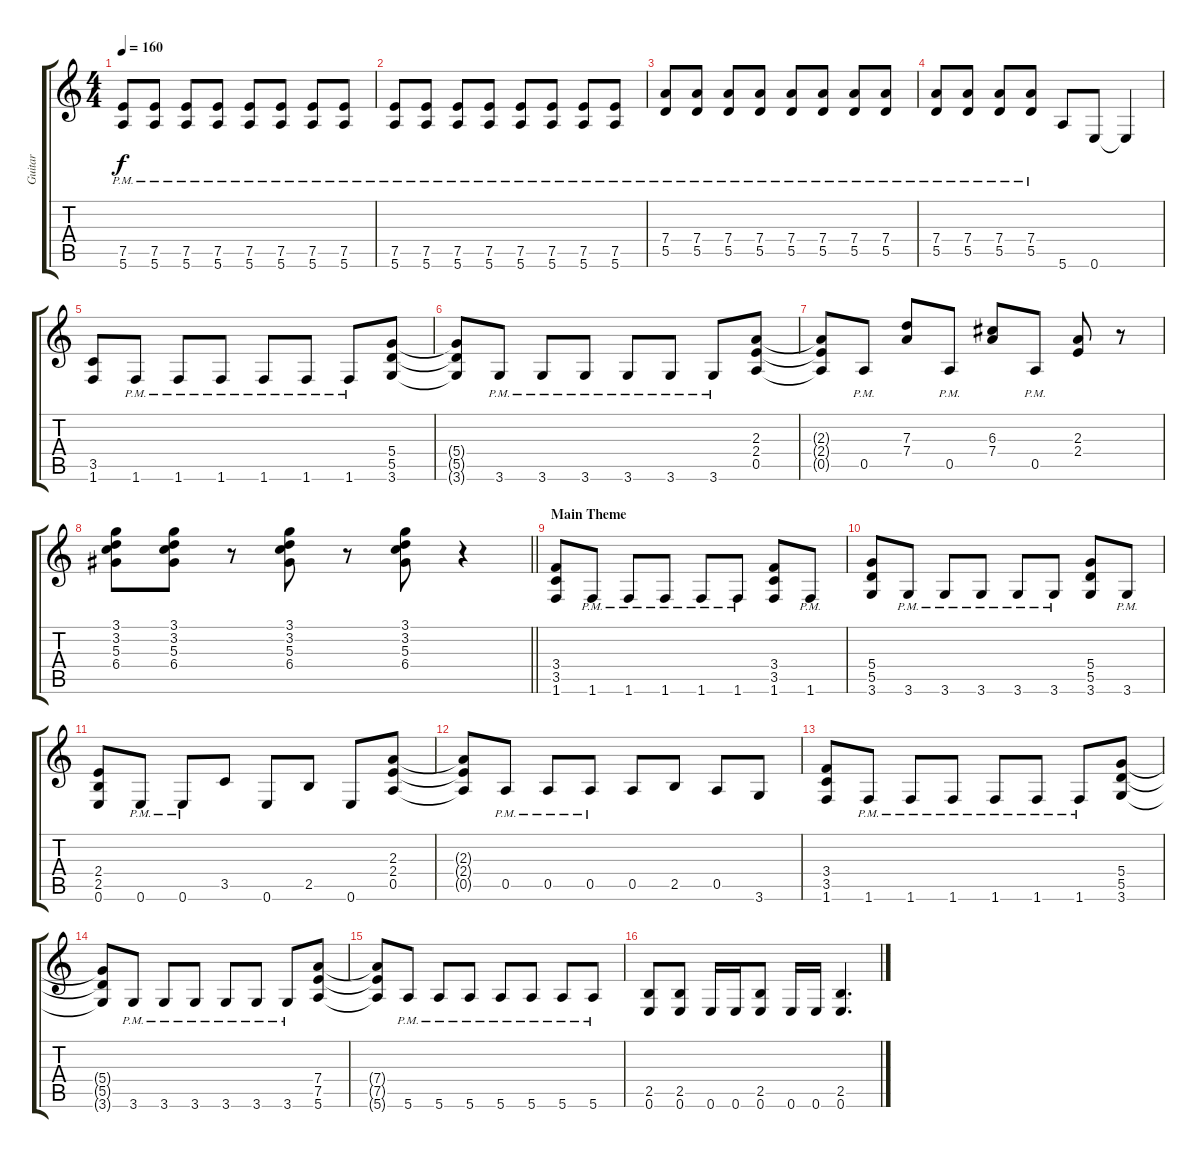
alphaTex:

\track ("Guitar" "Guitar") {instrument overdrivenguitar}
\staff {score tabs}
\tuning (E4 B3 G3 D3 A2 E2) {hide}
\ts (4 4)
\tempo 160
\clef g2
\ks c
(7.5{pm} 5.6{pm}).8{dy f} (7.5{pm} 5.6{pm}).8 (7.5{pm} 5.6{pm}).8 (7.5{pm} 5.6{pm}).8 (7.5{pm} 5.6{pm}).8 (7.5{pm} 5.6{pm}).8 (7.5{pm} 5.6{pm}).8 (7.5{pm} 5.6{pm}).8 |
(7.5{pm} 5.6{pm}).8 (7.5{pm} 5.6{pm}).8 (7.5{pm} 5.6{pm}).8 (7.5{pm} 5.6{pm}).8 (7.5{pm} 5.6{pm}).8 (7.5{pm} 5.6{pm}).8 (7.5{pm} 5.6{pm}).8 (7.5{pm} 5.6{pm}).8 |
(7.4{pm} 5.5{pm}).8 (7.4{pm} 5.5{pm}).8 (7.4{pm} 5.5{pm}).8 (7.4{pm} 5.5{pm}).8 (7.4{pm} 5.5{pm}).8 (7.4{pm} 5.5{pm}).8 (7.4{pm} 5.5{pm}).8 (7.4{pm} 5.5{pm}).8 |
(7.4{pm} 5.5{pm}).8 (7.4{pm} 5.5{pm}).8 (7.4{pm} 5.5{pm}).8 (7.4{pm} 5.5{pm}).8 5.6.8 0.6.8 0.6{t}.4 |
(3.5 1.6).8 1.6{pm}.8 1.6{pm}.8 1.6{pm}.8 1.6{pm}.8 1.6{pm}.8 1.6{pm}.8 (5.4 5.5 3.6).8 |
(5.4{t} 5.5{t} 3.6{t}).8 3.6{pm}.8 3.6{pm}.8 3.6{pm}.8 3.6{pm}.8 3.6{pm}.8 3.6{pm}.8 (2.3 2.4 0.5).8 |
(2.3{t} 2.4{t} 0.5{t}).8 0.5{pm}.8 (7.3 7.4).8 0.5{pm}.8 (6.3 7.4).8 0.5{pm}.8 (2.3 2.4).8 r.8 |
\barLineRight lightlight
(3.1 3.2 5.3 6.4).8 (3.1 3.2 5.3 6.4).8 r.8 (3.1 3.2 5.3 6.4).8 r.8 (3.1 3.2 5.3 6.4).8 r.4 |
\section ("" "Main Theme")
(3.4 3.5 1.6).8 1.6{pm}.8 1.6{pm}.8 1.6{pm}.8 1.6{pm}.8 1.6{pm}.8 (3.4 3.5 1.6).8 1.6{pm}.8 |
(5.4 5.5 3.6).8 3.6{pm}.8 3.6{pm}.8 3.6{pm}.8 3.6{pm}.8 3.6{pm}.8 (5.4 5.5 3.6).8 3.6{pm}.8 |
(2.4 2.5 0.6).8 0.6{pm}.8 0.6{pm}.8 3.5.8 0.6.8 2.5.8 0.6.8 (2.3 2.4 0.5).8 |
(2.3{t} 2.4{t} 0.5{t}).8 0.5{pm}.8 0.5{pm}.8 0.5{pm}.8 0.5.8 2.5.8 0.5.8 3.6.8 |
(3.4 3.5 1.6).8 1.6{pm}.8 1.6{pm}.8 1.6{pm}.8 1.6{pm}.8 1.6{pm}.8 1.6{pm}.8 (5.4 5.5 3.6).8 |
(5.4{t} 5.5{t} 3.6{t}).8 3.6{pm}.8 3.6{pm}.8 3.6{pm}.8 3.6{pm}.8 3.6{pm}.8 3.6{pm}.8 (7.4 7.5 5.6).8 |
(7.4{t} 7.5{t} 5.6{t}).8 5.6{pm}.8 5.6{pm}.8 5.6{pm}.8 5.6{pm}.8 5.6{pm}.8 5.6{pm}.8 5.6{pm}.8 |
(2.5 0.6).8 (2.5 0.6).8 0.6.16 0.6.16 (2.5 0.6).8 0.6.16 0.6.16 (2.5 0.6).4{d}
